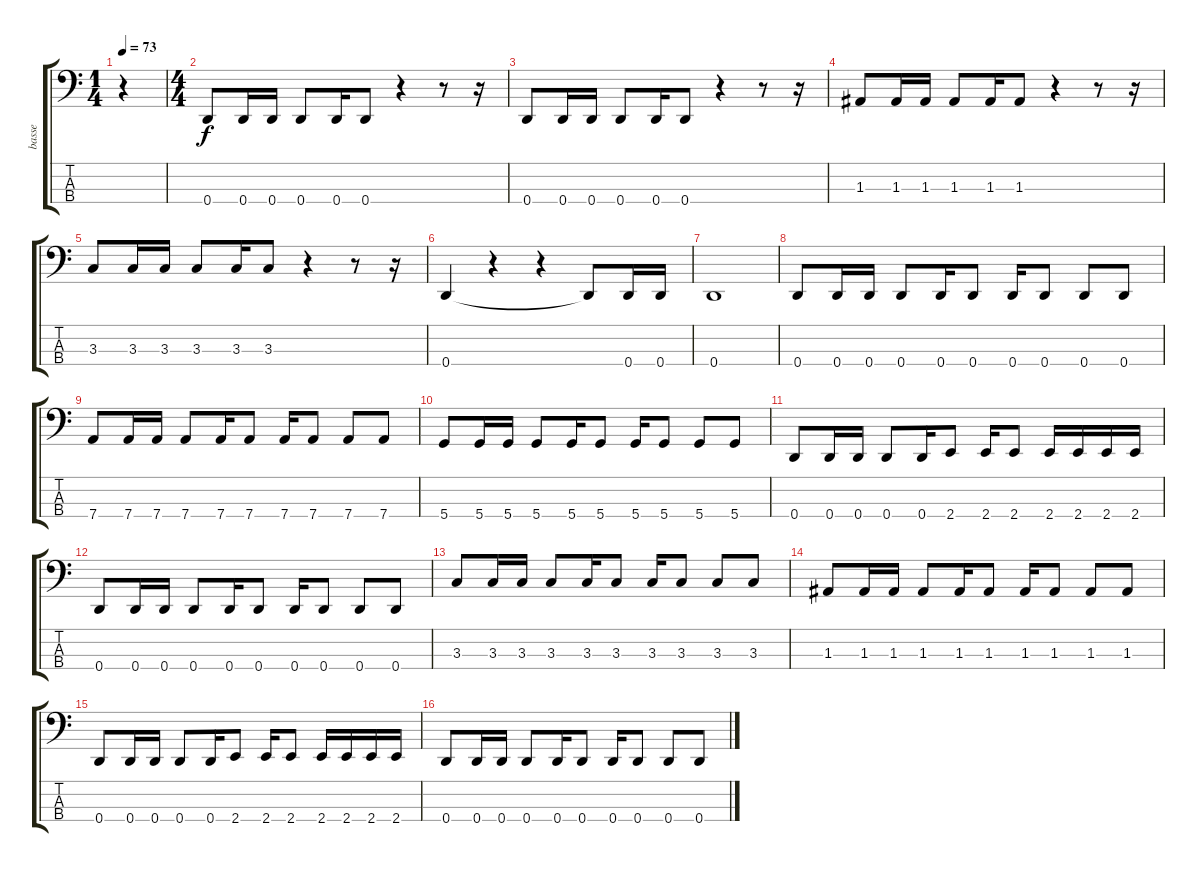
\track ("basse" "basse") {instrument electricbasspick}
\staff {score tabs}
\tuning (G2 D2 A1 D1) {hide}
\ts (1 4)
\tempo 73
\clef f4
\ks c
r.4{dy f instrument electricbasspick} |
\ts (4 4)
0.4.8 0.4.16 0.4.16 0.4.8 0.4.16 0.4.8 r.4 r.8 r.16 |
0.4.8 0.4.16 0.4.16 0.4.8 0.4.16 0.4.8 r.4 r.8 r.16 |
1.3.8 1.3.16 1.3.16 1.3.8 1.3.16 1.3.8 r.4 r.8 r.16 |
3.3.8 3.3.16 3.3.16 3.3.8 3.3.16 3.3.8 r.4 r.8 r.16 |
0.4.4 r.4 r.4 0.4{t}.8 0.4.16 0.4.16 |
0.4.1 |
0.4.8 0.4.16 0.4.16 0.4.8 0.4.16 0.4.8 0.4.16 0.4.8 0.4.8 0.4.8 |
7.4.8 7.4.16 7.4.16 7.4.8 7.4.16 7.4.8 7.4.16 7.4.8 7.4.8 7.4.8 |
5.4.8 5.4.16 5.4.16 5.4.8 5.4.16 5.4.8 5.4.16 5.4.8 5.4.8 5.4.8 |
0.4.8 0.4.16 0.4.16 0.4.8 0.4.16 2.4.8 2.4.16 2.4.8 2.4.16 2.4.16 2.4.16 2.4.16 |
0.4.8 0.4.16 0.4.16 0.4.8 0.4.16 0.4.8 0.4.16 0.4.8 0.4.8 0.4.8 |
3.3.8 3.3.16 3.3.16 3.3.8 3.3.16 3.3.8 3.3.16 3.3.8 3.3.8 3.3.8 |
1.3.8 1.3.16 1.3.16 1.3.8 1.3.16 1.3.8 1.3.16 1.3.8 1.3.8 1.3.8 |
0.4.8 0.4.16 0.4.16 0.4.8 0.4.16 2.4.8 2.4.16 2.4.8 2.4.16 2.4.16 2.4.16 2.4.16 |
0.4.8 0.4.16 0.4.16 0.4.8 0.4.16 0.4.8 0.4.16 0.4.8 0.4.8 0.4.8
